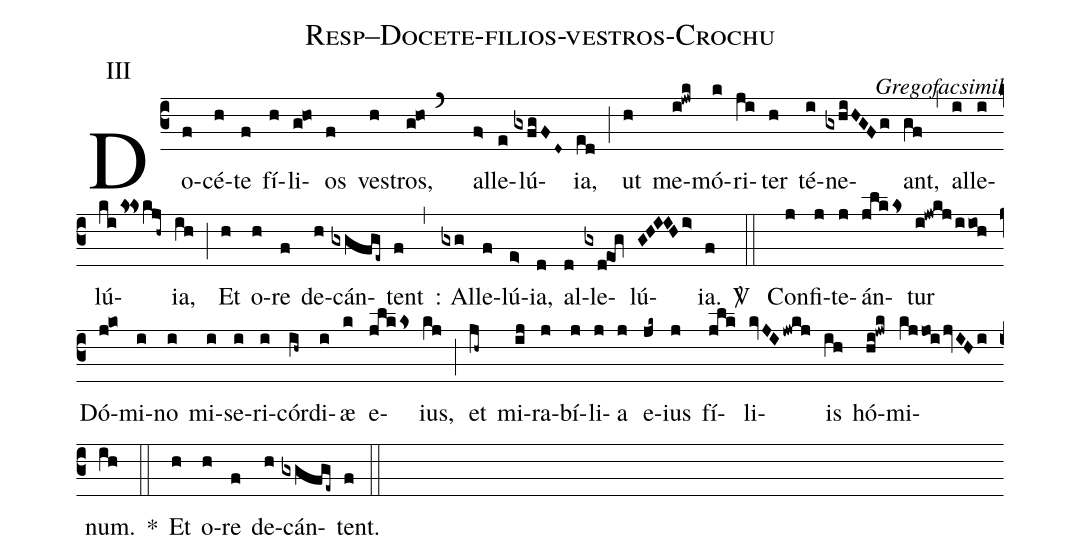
name: Resp--Docete-filios-vestros-Crochu;
commentary: Gregofacsimil;
annotation: III;
%%
(c3) Do(f)cé(h)te(f) fí(h)li(g!ho)os(f) ves(h)tros,(g!ho`) al(f>)le(e)lú(gxfgF/D~)ia,(ed) (;) ut(h) me(i!jwk)mó(k)ri(ji)ter(h) té(i)ne(gxhiHGFg)ant,(gf) (,) al(i)le(i)lú(kiks!kskjh~)ia,(ih) (;) Et(h) o(h)re(f) de(h)cán(gxgfge~)tent(f) (,) : Al(gxg)le(f)lú(e>)ia,(d) al(d)le(gxdeOg)lú(GHI!IHi>)ia.(f)
<sp>V/</sp> (::) Con(j)fi(j)te(j)án(jlkks)tur(i!jwkj/iioh) Dó(j!ko)mi(i)no(i) mi(i)se(i)ri(i)cór(ih~)di(i)æ(k) e(jlkks)ius,(kj) (;) et(jh~) mi(ij)ra(j)bí(j)li(j)a(j) e(jk~)ius(j) fí(jlk)li(kvJIjwkj)is(ih) hó(hi!jwk)mi(kjjoi/jvIHi)num.(ih) *(::) Et(h) o(h)re(f) de(h)cán(gxgfge~)tent.(f) (::)
